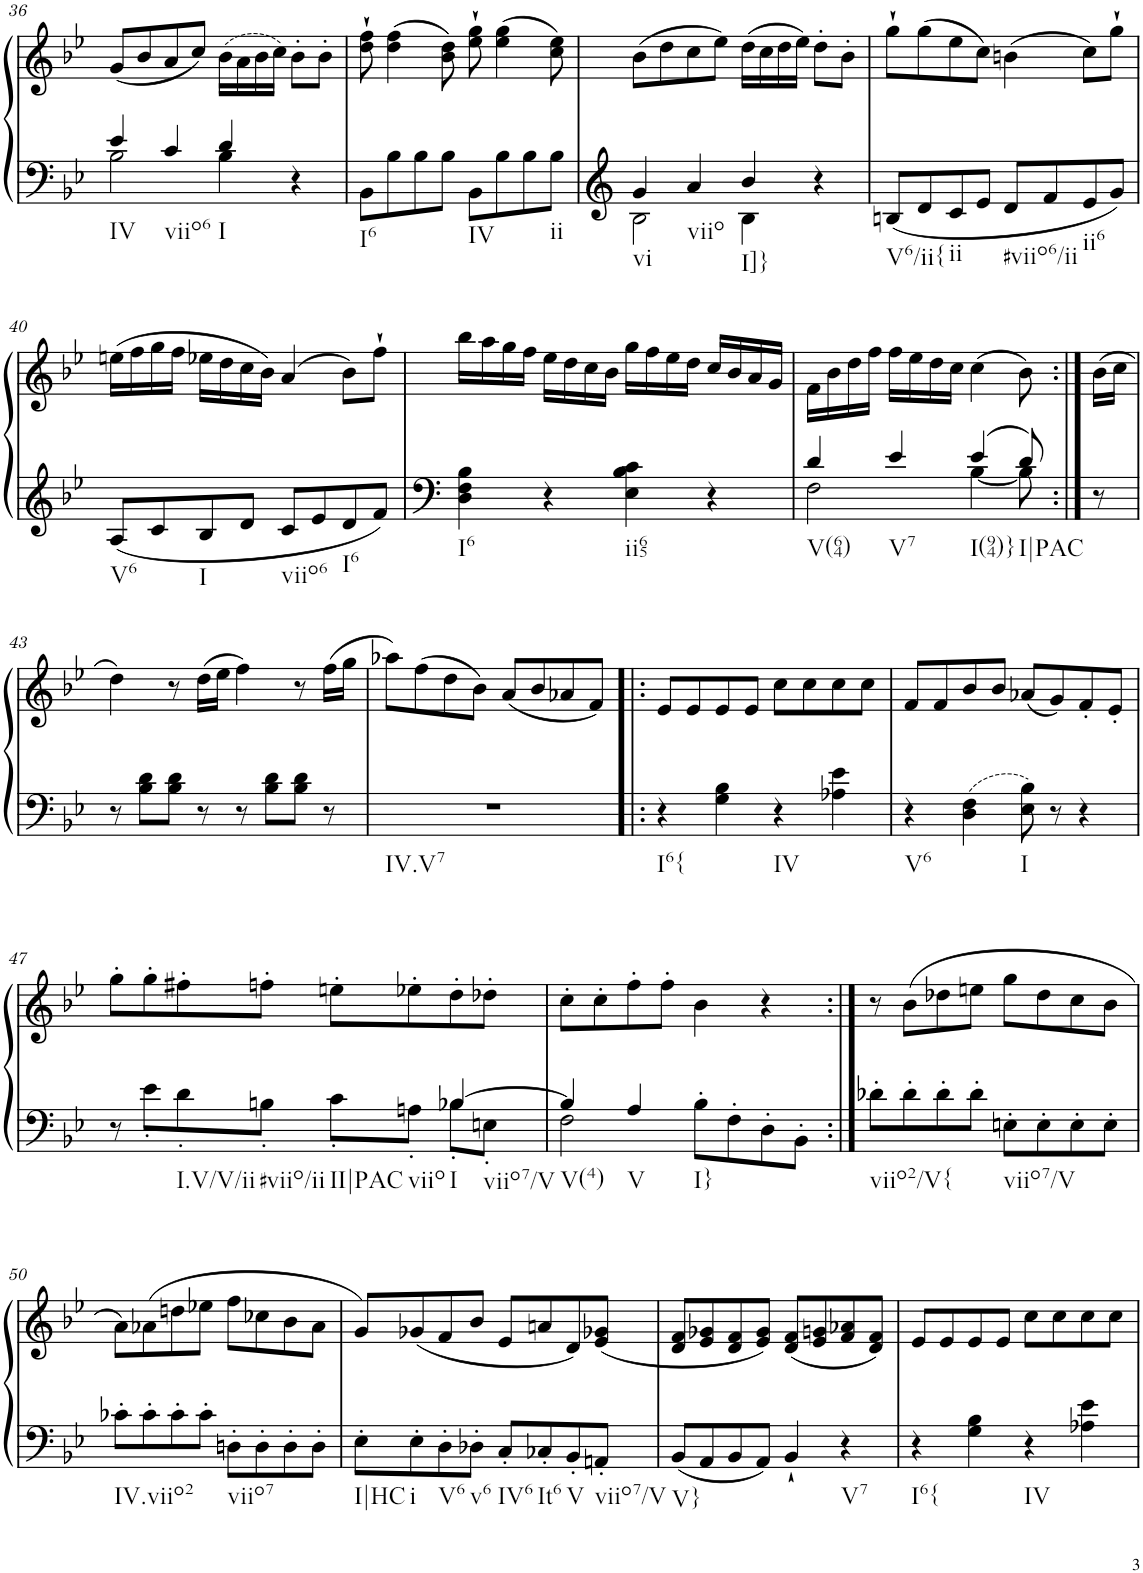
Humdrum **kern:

**kern	**kern
*part1	*part1
*staff2	*staff1
*I"Piano, Piano right	*
*I'Pno.	*
!!LO:PB:g=z
*clefG2	*clefG2
*k[b-e-]	*k[b-e-]
*M4/4	*M4/4
=36	=36
*^	*
!LO:TX:b:t=IV	!	!
4e-/	2B-\	(8g/L
.	.	8b-/
!LO:TX:b:t=viio6	!	!
4c/	.	8a/
.	.	8cc/J)
!LO:TX:b:t=I	!	!
4d/	4B-\	(16b-\LL
.	.	16a\
.	.	16b-\
.	.	16cc\JJ)
4r	4ryy	8b-'\L
.	.	8b-'\J
*v	*v	*
=37	=37
!LO:TX:b:t=I6	!
8BB-\L	8dd\` 8ff\`
8B-\	(4dd\ 4ff\
8B-\	.
8B-\J	8b-\ 8dd\)
!LO:TX:b:t=IV	!
8BB-\L	8ee-\` 8gg\`
8B-\	(4ee-\ 4gg\
8B-\	.
!LO:TX:b:t=ii	!
8B-\J	8cc\ 8ee-\)
=38	=38
*^	*
!LO:TX:b:t=vi	!	!
4g/	2B-\	(8b-\L
.	.	8dd\
!LO:TX:b:t=viio	!	!
4a/	.	8cc\
.	.	8ee-\J)
!LO:TX:b:t=I]}	!	!
4b-/	4B-\	(16dd\LL
.	.	16cc\
.	.	16dd\
.	.	16ee-\JJ)
4r	4ryy	8dd'\L
.	.	8b-'\J
*v	*v	*
=39	=39
!LO:TX:b:t=V6/ii{	!
8Bn/L	8gg`\L
8d/	(8gg\
!LO:TX:b:t=ii	!
8c/	8ee-\
8e-/J	8cc\J)
!LO:TX:b:t=#viio6/ii	!
8d/L	(4bn\
8f/	.
!LO:TX:b:t=ii6	!
8e-/	8cc\L)
8g/J	8gg`\J
!!LO:LB:g=z
=40	=40
!LO:TX:b:t=V6	!
8A/L	(16een\LL
.	16ff\
8c/	16gg\
.	16ff\JJ
!LO:TX:b:t=I	!
8B-/	16ee-X\LL
.	16dd\
8d/J	16cc\
.	16b-\JJ)
!LO:TX:b:t=viio6	!
8c/L	(4a/
8e-/	.
!LO:TX:b:t=I6	!
8d/	8b-\L)
8f/J	8ff`\J
=41	=41
!LO:TX:b:t=I6	!
4D\ 4F\ 4B-\	16bb-\LL
.	16aa\
.	16gg\
.	16ff\JJ
4r	16ee-\LL
.	16dd\
.	16cc\
.	16b-\JJ
!LO:TX:b:t=ii65	!
4E-\ 4B-\ 4c\	16gg\LL
.	16ff\
.	16ee-\
.	16dd\JJ
4r	16cc/LL
.	16b-/
.	16a/
.	16g/JJ
=42	=42
*^	*
!LO:TX:b:t=V(64)	!	!
4d/	2F\	16f\LL
.	.	16b-\
.	.	16dd\
.	.	16ff\JJ
!LO:TX:b:t=V7	!	!
4e-/	.	16ff\LL
.	.	16ee-\
.	.	16dd\
.	.	16cc\JJ
!LO:TX:b:t=I(94)}	!	!
4e-/	[4B-\	(4cc\
!LO:TX:b:t=I|PAC	!	!
8d/	8B-\]	8b-\)
*v	*v	*
=42X1:|!	=42X1:|!
8r	(16b-\LL
.	16cc\JJ
!!LO:LB:g=z
=43	=43
8r	4dd\)
8B-\ 8d\L	.
8B-\ 8d\J	8r
8r	(16dd\LL
.	16ee-\JJ
8r	4ff\)
8B-\ 8d\L	.
8B-\ 8d\J	8r
8r	(16ff\LL
.	16gg\JJ
=44	=44
!LO:TX:b:t=IV.V7	!
1r	8aa-X\L)
.	(8ff\
.	8dd\
.	8b-\J)
.	(8a/L
.	8b-/
.	8a-X/
.	8f/J)
=45!|:	=45!|:
!LO:TX:b:t=I6{	!
4r	8e-/L
.	8e-/
4G\ 4B-\	8e-/
.	8e-/J
!LO:TX:b:t=IV	!
4r	8cc\L
.	8cc\
4A-X\ 4e-\	8cc\
.	8cc\J
=46	=46
!LO:TX:b:t=V6	!
4r	8f/L
.	8f/
4D\ 4F\	8b-/
.	8b-/J
!LO:TX:b:t=I	!
8E-\ 8B-\	(8a-X/L
8r	8g/)
4r	8f'/
.	8e-'/J
!!LO:LB:g=z
=47	=47
*^	*
8r	2.ryy	8gg'\L
8e-'<\L	.	8gg'\
!LO:TX:b:t=I.V/V/ii	!	!
8d'<\	.	8ff#X'\
!LO:TX:b:t=#viio/ii	!	!
8Bn'<\J	.	8ffn'\J
!LO:TX:b:t=II|PAC	!	!
8c'<\L	.	8een'\L
!LO:TX:b:t=viio	!	!
8An'<\J	.	8ee-X'\
!LO:TX:b:t=I	!	!
!LO:TX:b:t=viio7/V	!	!
[4B-X/	8B-'\L	8dd'\
.	8En'\J	8dd-X'\J
=48	=48	=48
!LO:TX:b:t=V(4)	!	!
4B-/]	2F\	8cc'\L
.	.	8cc'\
!LO:TX:b:t=V	!	!
4A/	.	8ff'\
.	.	8ff'\J
!LO:TX:b:t=I}	!	!
8B-'\L	2ryy	4b-\
8F'\	.	.
8D'\	.	4r
8BB-'\J	.	.
*v	*v	*
=49:|!	=49:|!
!LO:TX:b:t=viio2/V{	!
8d-X'\L	8r
8d-'\	(8b-\L
8d-'\	8dd-X\
8d-'\J	8een\J
!LO:TX:b:t=viio7/V	!
8En'\L	8gg\L
8E'\	8dd-\
8E'\	8cc\
8E'\J	8b-\J
!!LO:LB:g=z
=50	=50
!LO:TX:b:t=IV.viio2	!
8c-X'\L	8a\L)
8c-'\	(8a-X\
8c-'\	8ddn\
8c-'\J	8ee-X\J
!LO:TX:b:t=viio7	!
8Dn'\L	8ff\L
8D'\	8cc-X\
8D'\	8b-\
8D'\J	8a-\J
=51	=51
!LO:TX:b:t=I|HC	!
8E-'\L	8g/L)
!LO:TX:b:t=i	!
8E-'\	(8g-X/
!LO:TX:b:t=V6	!
8D'\	8f/
!LO:TX:b:t=v6	!
8D-X'\J	8b-/J
!LO:TX:b:t=IV6	!
8C'/L	8e-/L
!LO:TX:b:t=It6	!
8C-X'/	8an/
!LO:TX:b:t=V	!
8BB-'/	8d/)
!LO:TX:b:t=viio7/V	!
8AAn'/J	(8e-/ 8g-X/J
=52	=52
!LO:TX:b:t=V}	!
8BB-/L	8d/ 8f/L
8AA/	8e-/ 8g-X/
8BB-/	8d/ 8f/
8AA/J	8e-/ 8g-/J)
4BB-`/	(8d/ 8f/L
.	8e-/ 8gn/
!LO:TX:b:t=V7	!
4r	8f/ 8a-X/
.	8d/ 8f/J)
=53	=53
!LO:TX:b:t=I6{	!
4r	8e-/L
.	8e-/
4G\ 4B-\	8e-/
.	8e-/J
!LO:TX:b:t=IV	!
4r	8cc\L
.	8cc\
4A-X\ 4e-\	8cc\
.	8cc\J
=	=
*-	*-
